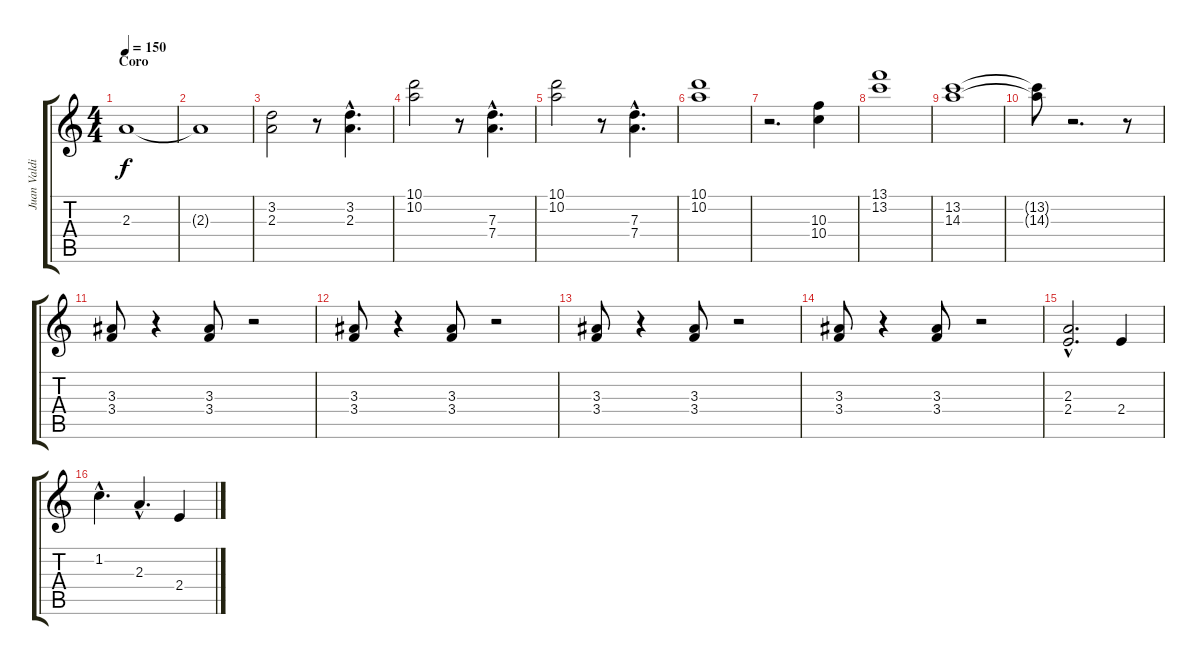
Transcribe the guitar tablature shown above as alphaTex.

\track ("Juan Valdivia" "Juan Valdi") {instrument distortionguitar}
\staff {score tabs}
\tuning (E4 B3 G3 D3 A2 E2) {hide}
\ts (4 4)
\section ("" "Coro")
\tempo 150
\clef g2
\ks c
2.3{t}.1{dy f} |
2.3{t}.1 |
(3.2 2.3).2 r.8 (3.2{hac} 2.3{hac}).4{d} |
(10.1 10.2).2 r.8 (7.3{hac} 7.4{hac}).4{d} |
(10.1 10.2).2 r.8 (7.3{hac} 7.4{hac}).4{d} |
(10.1 10.2).1 |
r.2{d} (10.3 10.4).4 |
(13.1 13.2).1 |
(13.2 14.3).1 |
(13.2{t} 14.3{t}).8 r.2{d} r.8 |
(3.3 3.4).8 r.4 (3.3 3.4).8 r.2 |
(3.3 3.4).8 r.4 (3.3 3.4).8 r.2 |
(3.3 3.4).8 r.4 (3.3 3.4).8 r.2 |
(3.3 3.4).8 r.4 (3.3 3.4).8 r.2 |
(2.3{hac} 2.4{hac}).2{d} 2.4.4 |
1.2{hac}.4{d} 2.3{hac}.4{d} 2.4.4
